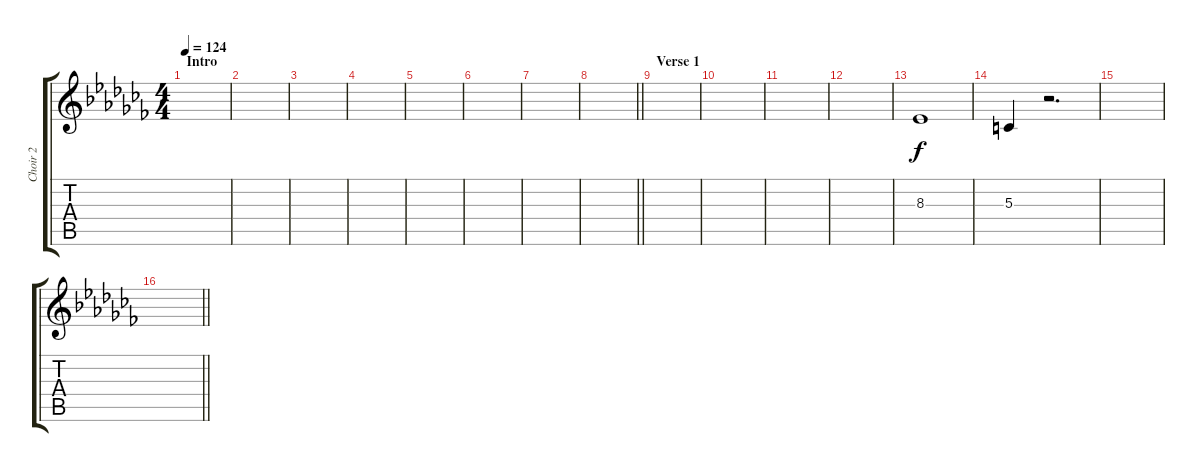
\track ("Choir 2" "Choir 2") {instrument choiraahs}
\staff {score tabs}
\tuning (E4 B3 G3 D3 A2 E2) {hide}
\ts (4 4)
\section ("" "Intro")
\tempo 124
\clef g2
\ks cb
|
|
|
|
|
|
|
\barLineRight lightlight
|
\section ("" "Verse 1")
|
|
|
|
8.3.1 |
5.3.4 r.2{d} |
|
\barLineRight lightlight
